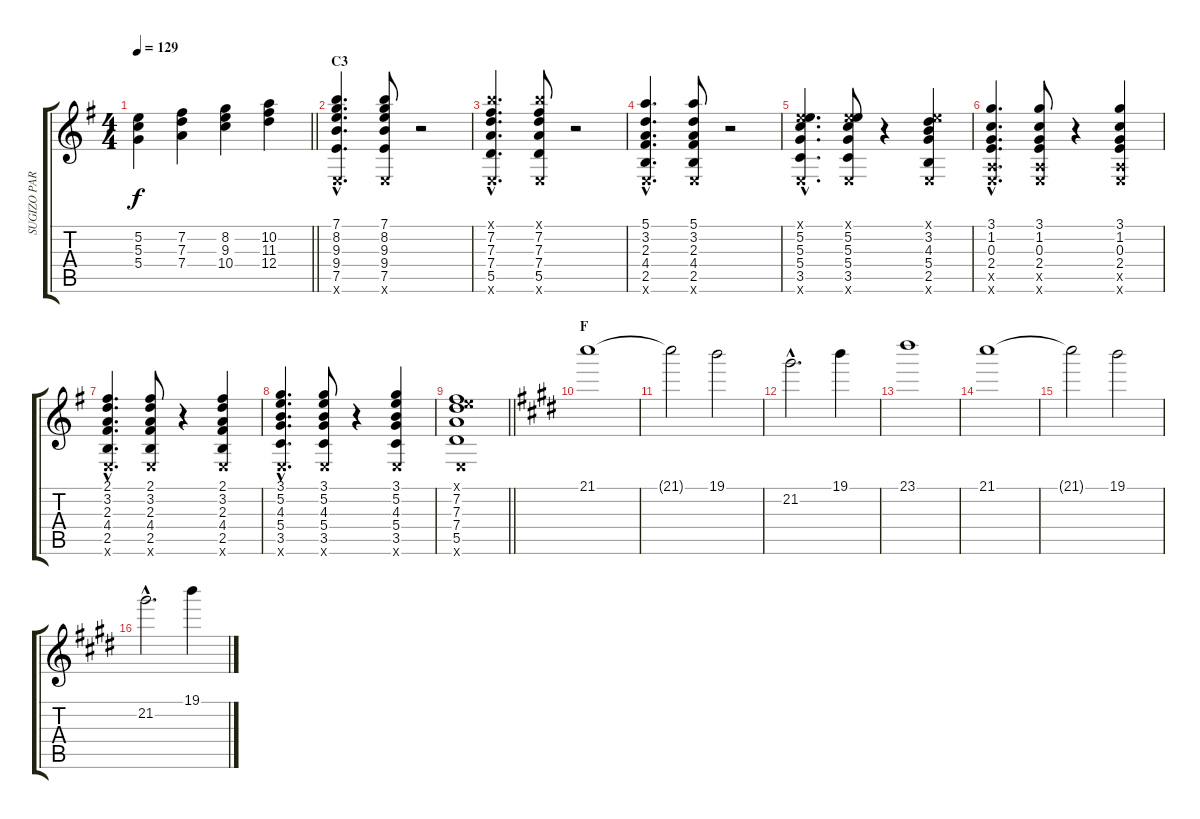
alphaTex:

\track ("SUGIZO PART 2" "SUGIZO PAR") {instrument distortionguitar}
\staff {score tabs}
\tuning (E4 B3 G3 D3 A2 E2) {hide}
\ts (4 4)
\tempo 129
\clef g2
\barLineRight lightlight
\ks g
(5.2 5.3 5.4).4{dy f} (7.2 7.3 7.4).4 (8.2 9.3 10.4).4 (10.2 11.3 12.4).4 |
\section ("" "C3")
(7.1{hac} 8.2{hac} 9.3{hac} 9.4{hac} 7.5{hac} 0.6{hac x}).4{d} (7.1 8.2 9.3 9.4 7.5 0.6{x}).8 r.2 |
(7.1{hac x} 7.2{hac} 7.3{hac} 7.4{hac} 5.5{hac} 0.6{hac x}).4{d} (7.1{x} 7.2 7.3 7.4 5.5 0.6{x}).8 r.2 |
(5.1{hac} 3.2{hac} 2.3{hac} 4.4{hac} 2.5{hac} 0.6{hac x}).4{d} (5.1 3.2 2.3 4.4 2.5 0.6{x}).8 r.2 |
(0.1{hac x} 5.2{hac} 5.3{hac} 5.4{hac} 3.5{hac} 0.6{hac x}).4{d} (0.1{x} 5.2 5.3 5.4 3.5 0.6{x}).8 r.4 (0.1{x} 3.2 4.3 5.4 2.5 0.6{x}).4 |
(3.1{hac} 1.2{hac} 0.3{hac} 2.4{hac} 0.5{hac x} 0.6{hac x}).4{d} (3.1 1.2 0.3 2.4 0.5{x} 0.6{x}).8 r.4 (3.1 1.2 0.3 2.4 0.5{x} 0.6{x}).4 |
(2.1{hac} 3.2{hac} 2.3{hac} 4.4{hac} 2.5{hac} 0.6{hac x}).4{d} (2.1 3.2 2.3 4.4 2.5 0.6{x}).8 r.4 (2.1 3.2 2.3 4.4 2.5 0.6{x}).4 |
(3.1{hac} 5.2{hac} 4.3{hac} 5.4{hac} 3.5{hac} 0.6{hac x}).4{d} (3.1 5.2 4.3 5.4 3.5 0.6{x}).8 r.4 (3.1 5.2 4.3 5.4 3.5 0.6{x}).4 |
\barLineRight lightlight
(0.1{x} 7.2 7.3 7.4 5.5 0.6{x}).1 |
\section ("" "F")
\ks e
21.1.1{volume 10 balance 3} |
21.1{t}.2 19.1.2 |
21.2{hac}.2{d} 19.1.4 |
23.1.1 |
21.1.1 |
21.1{t}.2 19.1.2 |
21.2{hac}.2{d} 19.1.4
